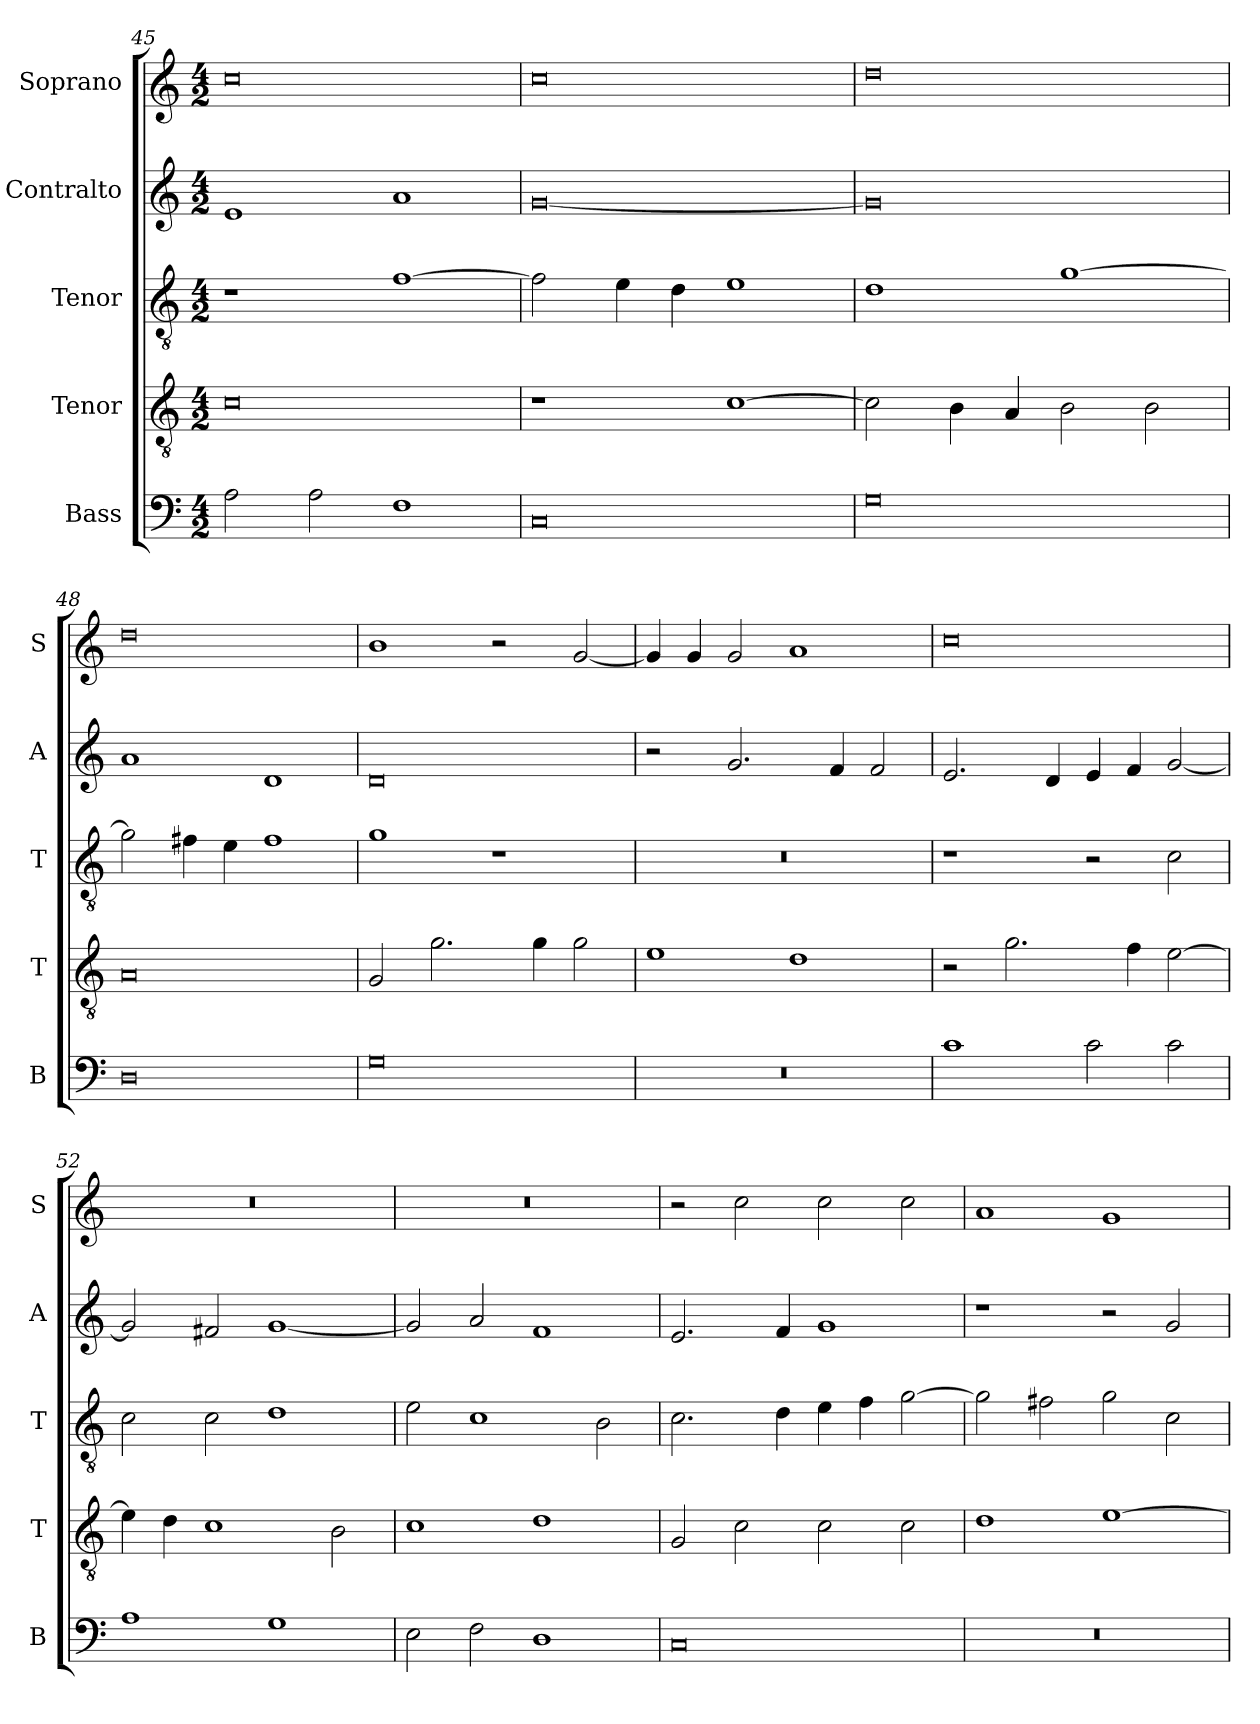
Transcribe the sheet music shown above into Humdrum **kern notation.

**kern	**kern	**kern	**kern	**kern
*part5	*part4	*part3	*part2	*part1
*staff5	*staff4	*staff3	*staff2	*staff1
*I"Bass	*I"Tenor	*I"Tenor	*I"Contralto	*I"Soprano
*I'B	*I'T	*I'T	*I'A	*I'S
*clefF4	*clefGv2	*clefGv2	*clefG2	*clefG2
*k[]	*k[]	*k[]	*k[]	*k[]
*C:ion	*C:ion	*C:ion	*C:ion	*C:ion
*M4/2	*M4/2	*M4/2	*M4/2	*M4/2
=45	=45	=45	=45	=45
2A	0c	1r	1e	0cc
2A	.	.	.	.
1F	.	[1f	1a	.
=46	=46	=46	=46	=46
0C	1r	2f]	[0g	0cc
.	.	4e	.	.
.	.	4d	.	.
.	[1c	1e	.	.
=47	=47	=47	=47	=47
0G	2c]	1d	0g]	0dd
.	4B	.	.	.
.	4A	.	.	.
.	2B	[1g	.	.
.	2B	.	.	.
=48	=48	=48	=48	=48
0D	0A	2g]	1a	0dd
.	.	4f#X	.	.
.	.	4e	.	.
.	.	1f#	1d	.
=49	=49	=49	=49	=49
0G	2G	1g	0d	1b
.	2.g	.	.	.
.	.	1r	.	2r
.	4g	.	.	.
.	2g	.	.	[2g
=50	=50	=50	=50	=50
0r	1e	0r	2r	4g]
.	.	.	.	4g
.	.	.	2.g	2g
.	1d	.	.	1a
.	.	.	4f	.
.	.	.	2f	.
=51	=51	=51	=51	=51
1c	2r	1r	2.e	0cc
.	2.g	.	.	.
.	.	.	4d	.
2c	.	2r	4e	.
.	4f	.	4f	.
2c	[2e	2c	[2g	.
=52	=52	=52	=52	=52
1A	4e]	2c	2g]	0r
.	4d	.	.	.
.	1c	2c	2f#X	.
1G	.	1d	[1g	.
.	2B	.	.	.
=53	=53	=53	=53	=53
2E	1c	2e	2g]	0r
2F	.	1c	2a	.
1D	1d	.	1f	.
.	.	2B	.	.
=54	=54	=54	=54	=54
0C	2G	2.c	2.e	2r
.	2c	.	.	2cc
.	.	4d	4f	.
.	2c	4e	1g	2cc
.	.	4f	.	.
.	2c	[2g	.	2cc
=55	=55	=55	=55	=55
0r	1d	2g]	1r	1a
.	.	2f#X	.	.
.	[1e	2g	2r	1g
.	.	2c	2g	.
=	=	=	=	=
*-	*-	*-	*-	*-
